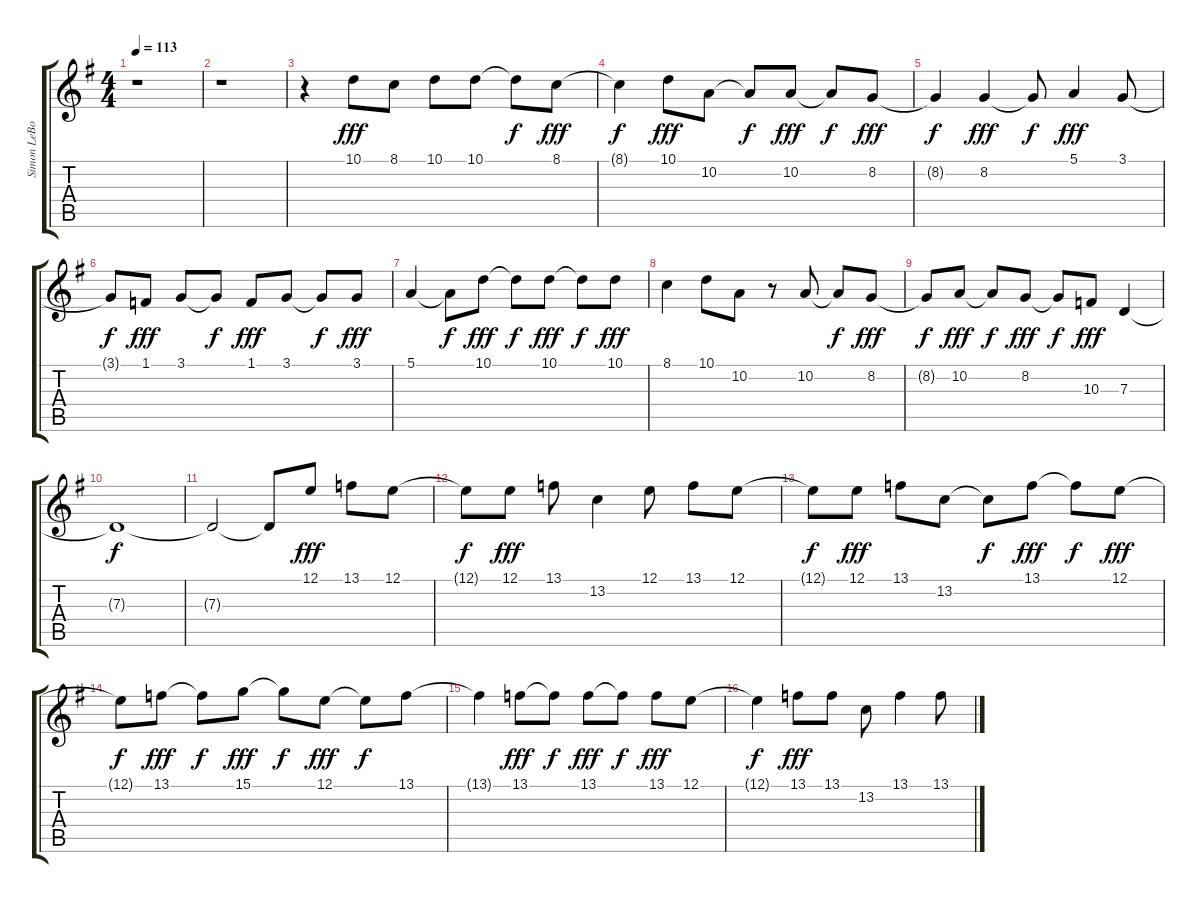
\track ("Simon LeBon" "Simon LeBo") {instrument altosax}
\staff {score tabs}
\tuning (E4 B3 G3 D3 A2 E2) {hide}
\ts (4 4)
\tempo 113
\clef g2
\ks g
r.1{dy f} |
r.1 |
r.4 10.1.8{dy fff} 8.1.8 10.1.8 10.1.8 10.1{t}.8{dy f} 8.1.8{dy fff} |
8.1{t}.4{dy f} 10.1.8{dy fff} 10.2.8 10.2{t}.8{dy f} 10.2.8{dy fff} 10.2{t}.8{dy f} 8.2.8{dy fff} |
8.2{t}.4{dy f} 8.2.4{dy fff} 8.2{t}.8{dy f} 5.1.4{dy fff} 3.1.8 |
3.1{t}.8{dy f} 1.1.8{dy fff} 3.1.8 3.1{t}.8{dy f} 1.1.8{dy fff} 3.1.8 3.1{t}.8{dy f} 3.1.8{dy fff} |
5.1.4 5.1{t}.8{dy f} 10.1.8{dy fff} 10.1{t}.8{dy f} 10.1.8{dy fff} 10.1{t}.8{dy f} 10.1.8{dy fff} |
8.1.4 10.1.8 10.2.8 r.8 10.2.8 10.2{t}.8{dy f} 8.2.8{dy fff} |
8.2{t}.8{dy f} 10.2.8{dy fff} 10.2{t}.8{dy f} 8.2.8{dy fff} 8.2{t}.8{dy f} 10.3.8{dy fff} 7.3.4 |
7.3{t}.1{dy f} |
7.3{t}.2 7.3{t}.8 12.1.8{dy fff} 13.1.8 12.1.8 |
12.1{t}.8{dy f} 12.1.8{dy fff} 13.1.8 13.2.4 12.1.8 13.1.8 12.1.8 |
12.1{t}.8{dy f} 12.1.8{dy fff} 13.1.8 13.2.8 13.2{t}.8{dy f} 13.1.8{dy fff} 13.1{t}.8{dy f} 12.1.8{dy fff} |
12.1{t}.8{dy f} 13.1.8{dy fff} 13.1{t}.8{dy f} 15.1.8{dy fff} 15.1{t}.8{dy f} 12.1.8{dy fff} 12.1{t}.8{dy f} 13.1.8 |
13.1{t}.4 13.1.8{dy fff} 13.1{t}.8{dy f} 13.1.8{dy fff} 13.1{t}.8{dy f} 13.1.8{dy fff} 12.1.8 |
12.1{t}.4{dy f} 13.1.8{dy fff} 13.1.8 13.2.8 13.1.4 13.1.8
